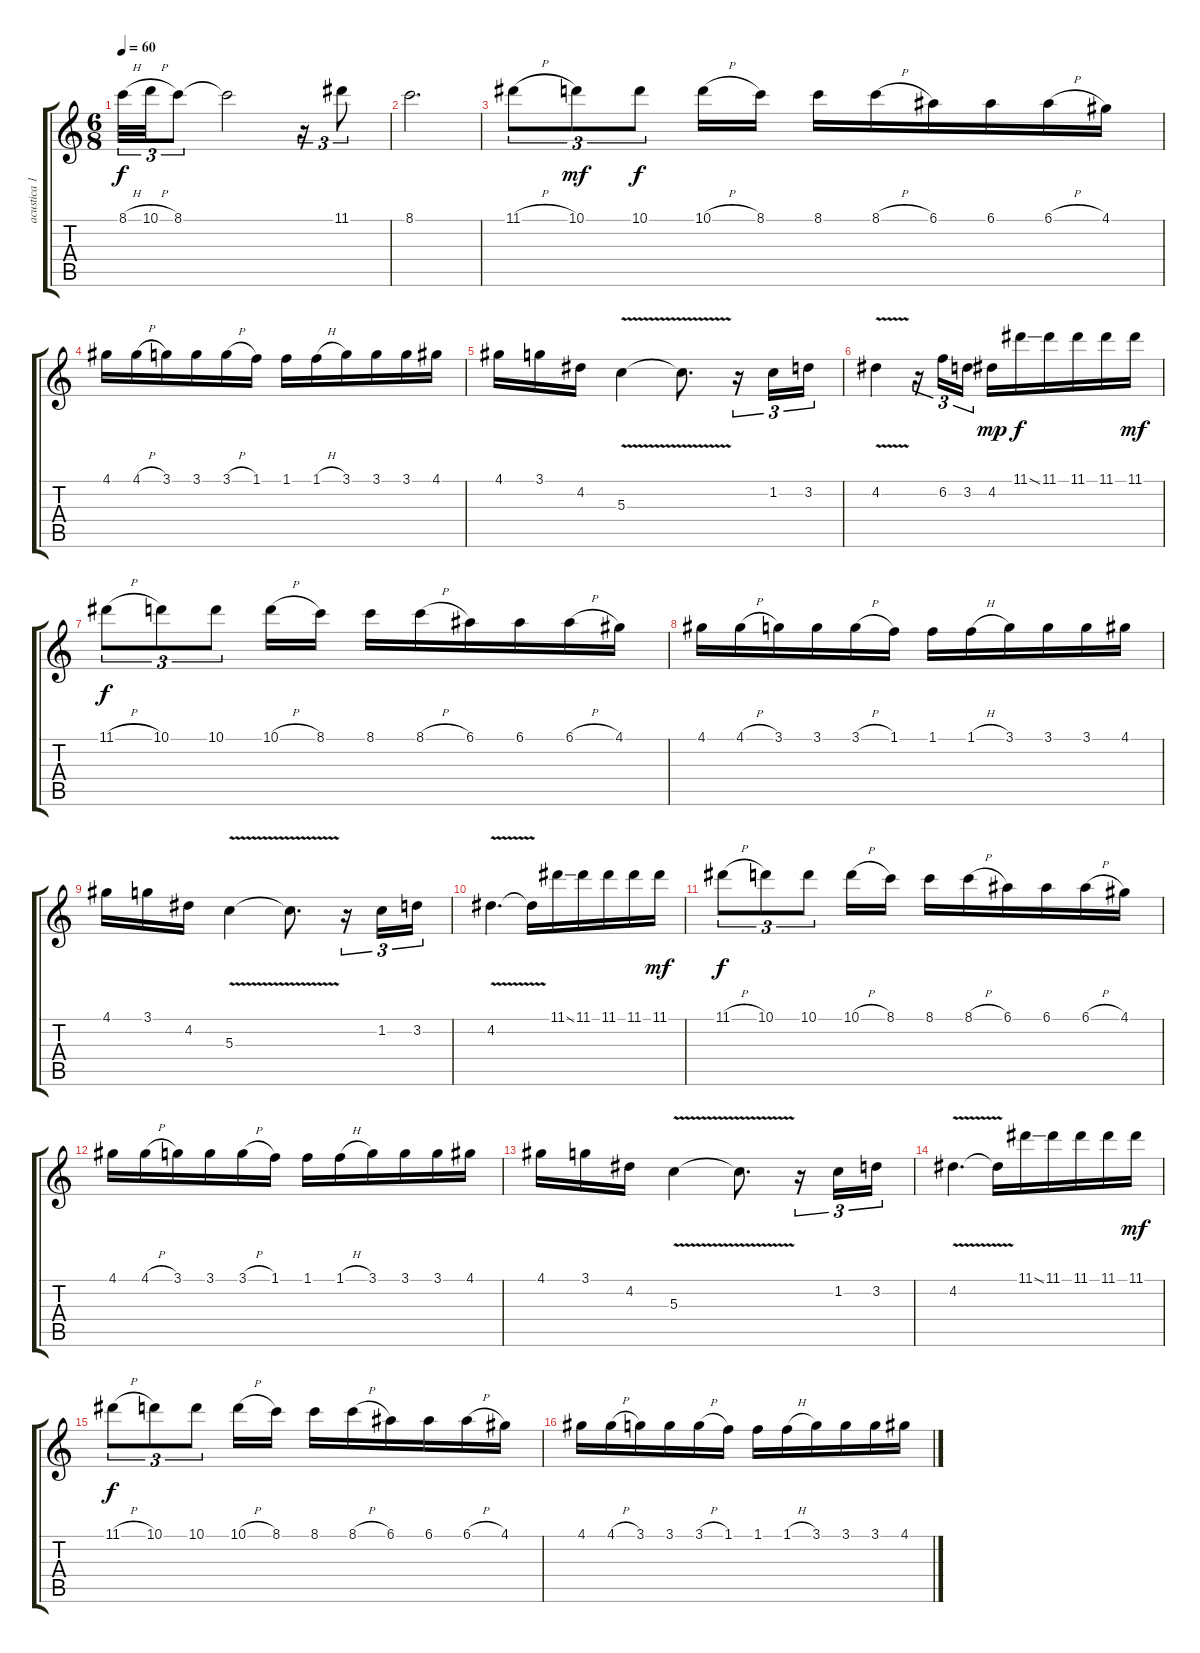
\track ("acustica 1" "acustica 1") {instrument acousticguitarnylon}
\staff {score tabs}
\tuning (E4 B3 G3 D3 A2 E2) {hide}
\ts (6 8)
\tempo 60
\clef g2
\ks c
8.1{h}.32{tu (3 2) dy f} 10.1{h}.32{tu (3 2)} 8.1.8{tu (3 2)} 8.1{t}.2 r.16{tu (3 2)} 11.1.8{tu (3 2)} |
8.1.2{d} |
11.1{h}.8{tu (3 2)} 10.1.8{tu (3 2) dy mf} 10.1.8{tu (3 2) dy f} 10.1{h}.16 8.1.16 8.1.16 8.1{h}.16 6.1.16 6.1.16 6.1{h}.16 4.1.16 |
4.1.16 4.1{h}.16 3.1.16 3.1.16 3.1{h}.16 1.1.16 1.1.16 1.1{h}.16 3.1.16 3.1.16 3.1.16 4.1.16 |
4.1.16 3.1.16 4.2.16 5.3{v}.4 5.3{t}.8{d} r.16{tu (3 2)} 1.2.16{tu (3 2)} 3.2.16{tu (3 2)} |
4.2{v}.4 r.16{tu (3 2)} 6.2.16{tu (3 2)} 3.2.16{tu (3 2)} 4.2.16{dy mp} 11.1{ss}.16{dy f} 11.1.16 11.1.16 11.1.16 11.1.16{dy mf} |
11.1{h}.8{tu (3 2) dy f} 10.1.8{tu (3 2)} 10.1.8{tu (3 2)} 10.1{h}.16 8.1.16 8.1.16 8.1{h}.16 6.1.16 6.1.16 6.1{h}.16 4.1.16 |
4.1.16 4.1{h}.16 3.1.16 3.1.16 3.1{h}.16 1.1.16 1.1.16 1.1{h}.16 3.1.16 3.1.16 3.1.16 4.1.16 |
4.1.16 3.1.16 4.2.16 5.3{v}.4 5.3{t}.8{d} r.16{tu (3 2)} 1.2.16{tu (3 2)} 3.2.16{tu (3 2)} |
4.2{v}.4{d} 4.2{t}.16 11.1{ss}.16 11.1.16 11.1.16 11.1.16 11.1.16{dy mf} |
11.1{h}.8{tu (3 2) dy f} 10.1.8{tu (3 2)} 10.1.8{tu (3 2)} 10.1{h}.16 8.1.16 8.1.16 8.1{h}.16 6.1.16 6.1.16 6.1{h}.16 4.1.16 |
4.1.16 4.1{h}.16 3.1.16 3.1.16 3.1{h}.16 1.1.16 1.1.16 1.1{h}.16 3.1.16 3.1.16 3.1.16 4.1.16 |
4.1.16 3.1.16 4.2.16 5.3{v}.4 5.3{t}.8{d} r.16{tu (3 2)} 1.2.16{tu (3 2)} 3.2.16{tu (3 2)} |
4.2{v}.4{d} 4.2{t}.16 11.1{ss}.16 11.1.16 11.1.16 11.1.16 11.1.16{dy mf} |
11.1{h}.8{tu (3 2) dy f} 10.1.8{tu (3 2)} 10.1.8{tu (3 2)} 10.1{h}.16 8.1.16 8.1.16 8.1{h}.16 6.1.16 6.1.16 6.1{h}.16 4.1.16 |
4.1.16 4.1{h}.16 3.1.16 3.1.16 3.1{h}.16 1.1.16 1.1.16 1.1{h}.16 3.1.16 3.1.16 3.1.16 4.1.16
